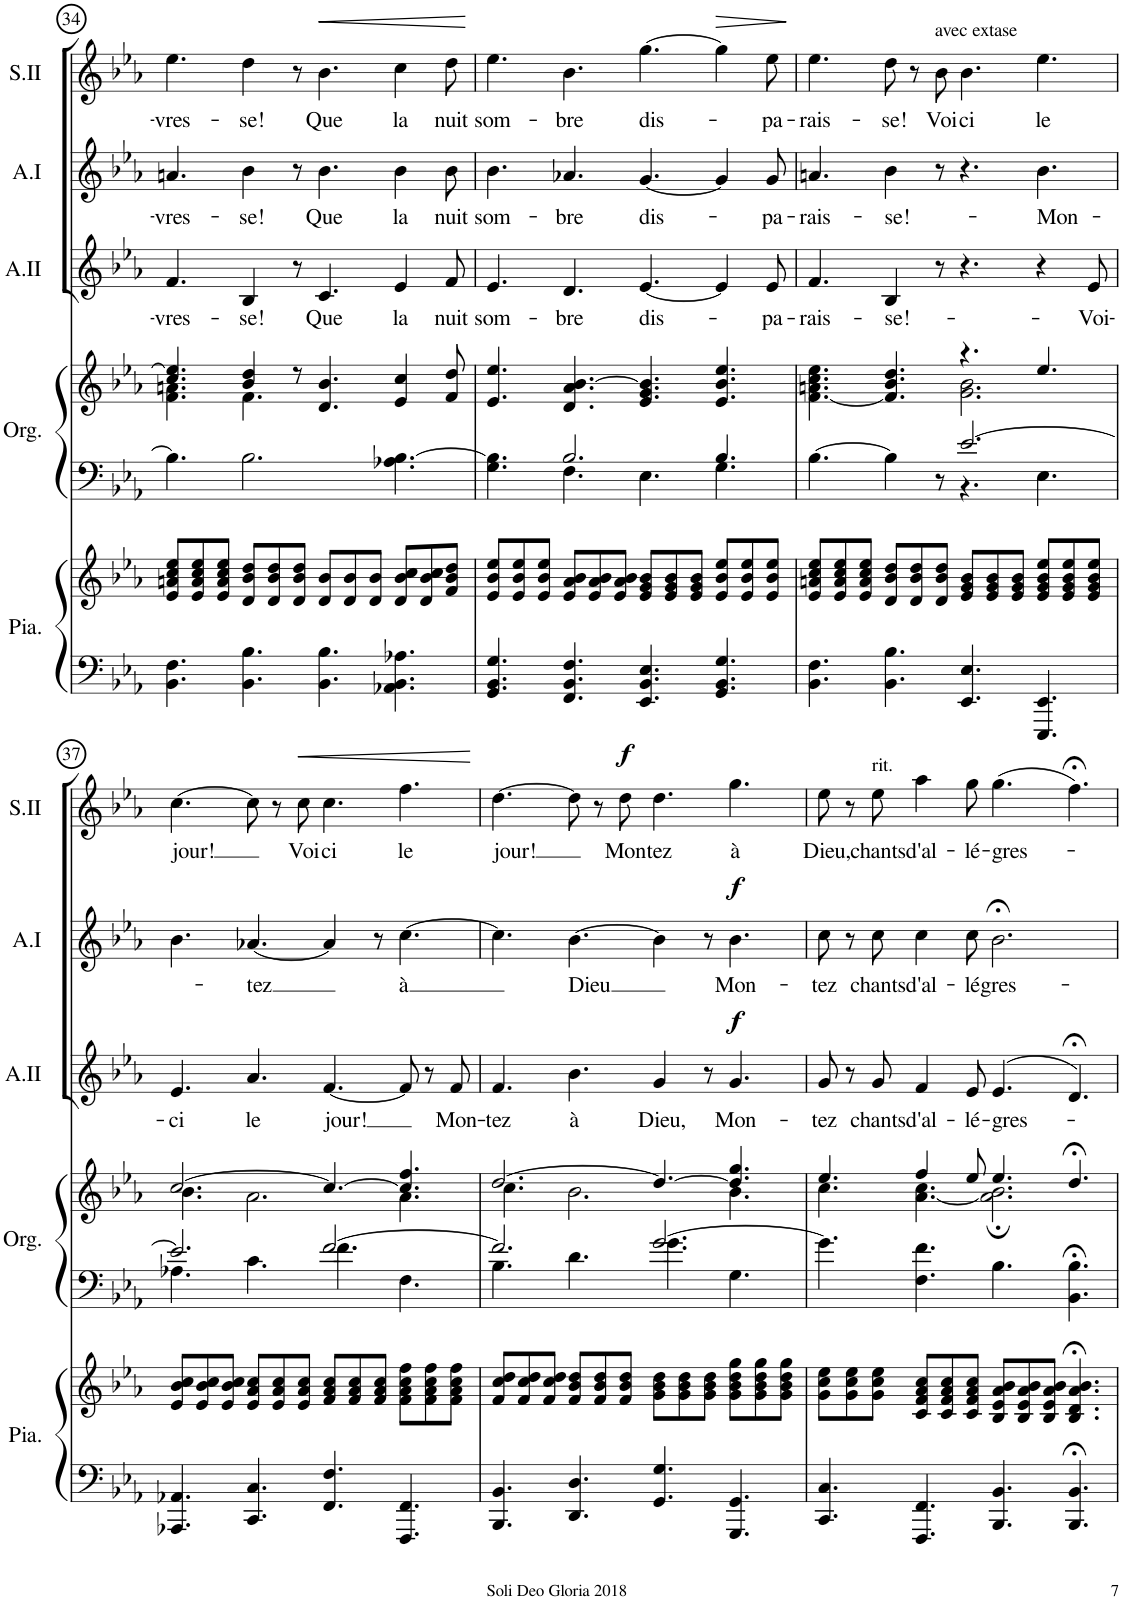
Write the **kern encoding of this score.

**kern	**kern	**kern	**kern	**kern	**text	**dynam	**kern	**text	**dynam	**kern	**text	**dynam
*part5	*part5	*part4	*part4	*part3	*part3	*part3	*part2	*part2	*part2	*part1	*part1	*part1
*staff7	*staff6	*staff5	*staff4	*staff3	*staff3	*staff3	*staff2	*staff2	*staff2	*staff1	*staff1	*staff1
*I"Piano	*	*I"Orgue	*	*I"Alto II	*	*	*I"Alto I	*	*	*I"Soprano II	*	*
*I'Pia.	*	*I'Org.	*	*I'A.II	*	*	*I'A.I	*	*	*I'S.II	*	*
!!LO:PB:g=z
*clefF4	*clefG2	*clefF4	*clefG2	*clefG2	*	*	*clefG2	*	*	*clefG2	*	*
*k[b-e-a-]	*k[b-e-a-]	*k[b-e-a-]	*k[b-e-a-]	*k[b-e-a-]	*	*	*k[b-e-a-]	*	*	*k[b-e-a-]	*	*
*M12/8	*M12/8	*M12/8	*M12/8	*M12/8	*	*	*M12/8	*	*	*M12/8	*	*
=34	=34	=34	=34	=34	=34	=34	=34	=34	=34	=34	=34	=34
*	*	*	*^	*	*	*	*	*	*	*	*	*
!	!	!	!	!	!	!LO:LY:b	!	!	!LO:LY:b	!	!	!LO:LY:b	!
4.BB-\ 4.F\	8e-/ 8an/ 8cc/ 8ee-/L	4.B-\]	4.cc/ 4.ee-/]	4.f\ 4.an\	4.f/	-vres-	.	4.an/	-vres-	.	4.ee-\	-vres-	.
.	8e-/ 8a/ 8cc/ 8ee-/	.	.	.	.	.	.	.	.	.	.	.	.
.	8e-/ 8a/ 8cc/ 8ee-/J	.	.	.	.	.	.	.	.	.	.	.	.
!	!	!	!	!	!	!LO:LY:b	!	!	!LO:LY:b	!	!	!LO:LY:b	!
4.BB-\ 4.B-\	8d/ 8b-/ 8dd/L	2.B-\	4b-/ 4dd/	4.f\	4B-/	-se!	.	4b-\	-se!	.	4dd\	-se!	.
.	8d/ 8b-/ 8dd/	.	.	.	.	.	.	.	.	.	.	.	.
.	8d/ 8b-/ 8dd/J	.	8r	.	8r	.	.	8r	.	.	8r	.	.
!	!	!	!	!	!	!LO:LY:b	!	!	!LO:LY:b	!	!	!LO:LY:b	!LO:HP:b
4.BB-\ 4.B-\	8d/ 8b-/L	.	4.d/ 4.b-/	2.ryy	4.c/	Que	.	4.b-\	Que	.	4.b-\	Que	<
.	8d/ 8b-/	.	.	.	.	.	.	.	.	.	.	.	.
.	8d/ 8b-/J	.	.	.	.	.	.	.	.	.	.	.	.
!	!	!	!	!	!	!LO:LY:b	!	!	!LO:LY:b	!	!	!LO:LY:b	!
4.AA-X\ 4.BB-\ 4.A-X\	8d/ 8b-/ 8cc/L	4.A-X\ [4.B-\	4e-/ 4cc/	.	4e-/	la	.	4b-\	la	.	4cc\	la	.
.	8d/ 8b-/ 8cc/	.	.	.	.	.	.	.	.	.	.	.	.
!	!	!	!	!	!	!LO:LY:b	!	!	!LO:LY:b	!	!	!LO:LY:b	!
.	8f/ 8b-/ 8dd/J	.	8f/ 8dd/	.	8f/	nuit	.	8b-\	nuit	.	8dd\	nuit	.
*	*	*	*v	*v	*	*	*	*	*	*	*	*	*
.	.	.	.	.	.	.	.	.	.	.	.	[
=35	=35	=35	=35	=35	=35	=35	=35	=35	=35	=35	=35	=35
*	*	*^	*	*	*	*	*	*	*	*	*	*
!	!	!	!	!	!	!LO:LY:b	!	!	!LO:LY:b	!	!	!LO:LY:b	!
4.GG/ 4.BB-/ 4.G/	8e-/ 8b-/ 8ee-/L	4.G\ 4.B-\]	4.ryy	4.e-/ 4.ee-/	4.e-/	som-	.	4.b-\	som-	.	4.ee-\	som-	.
.	8e-/ 8b-/ 8ee-/	.	.	.	.	.	.	.	.	.	.	.	.
.	8e-/ 8b-/ 8ee-/J	.	.	.	.	.	.	.	.	.	.	.	.
!	!	!	!	!	!	!LO:LY:b	!	!	!LO:LY:b	!	!	!LO:LY:b	!
4.FF/ 4.BB-/ 4.F/	8e-/ 8a-/ 8b-/L	2.B-/	4.F\	4.d/ 4.a-/ [4.b-/	4.d/	-bre	.	4.a-X/	-bre	.	4.b-\	-bre	.
.	8e-/ 8a-/ 8b-/	.	.	.	.	.	.	.	.	.	.	.	.
.	8e-/ 8a-/ 8b-/J	.	.	.	.	.	.	.	.	.	.	.	.
!	!	!	!	!	!	!LO:LY:b	!	!	!LO:LY:b	!	!	!LO:LY:b	!
4.EE-/ 4.BB-/ 4.E-/	8e-/ 8g/ 8b-/L	.	4.E-\	4.e-/ 4.g/ 4.b-/]	[4.e-/	dis-	.	[4.g/	dis-	.	[4.gg\	dis-	.
.	8e-/ 8g/ 8b-/	.	.	.	.	.	.	.	.	.	.	.	.
.	8e-/ 8g/ 8b-/J	.	.	.	.	.	.	.	.	.	.	.	.
!	!	!	!	!	!	!	!	!	!	!	!	!	!LO:HP:b
4.GG/ 4.BB-/ 4.G/	8e-/ 8b-/ 8ee-/L	4.B-/	4.G\	4.e-/ 4.b-/ 4.ee-/	4e-/]	.	.	4g/]	.	.	4gg\]	.	>
.	8e-/ 8b-/ 8ee-/	.	.	.	.	.	.	.	.	.	.	.	.
!	!	!	!	!	!	!LO:LY:b	!	!	!LO:LY:b	!	!	!LO:LY:b	!
.	8e-/ 8b-/ 8ee-/J	.	.	.	8e-/	-pa-	.	8g/	-pa-	.	8ee-\	-pa-	.
*	*	*v	*v	*	*	*	*	*	*	*	*	*	*
.	.	.	.	.	.	.	.	.	.	.	.	]
=36	=36	=36	=36	=36	=36	=36	=36	=36	=36	=36	=36	=36
*	*	*^	*^	*	*	*	*	*	*	*	*	*
!	!	!	!	!	!	!	!LO:LY:b	!	!	!LO:LY:b	!	!	!LO:LY:b	!
4.BB-\ 4.F\	8e-/ 8an/ 8cc/ 8ee-/L	[4.B-\	2.ryy	[4.f\ 4.an\ 4.cc\ 4.ee-\	2.ryy	4.f/	-rais-	.	4.an/	-rais-	.	4.ee-\	-rais-	.
.	8e-/ 8a/ 8cc/ 8ee-/	.	.	.	.	.	.	.	.	.	.	.	.	.
.	8e-/ 8a/ 8cc/ 8ee-/J	.	.	.	.	.	.	.	.	.	.	.	.	.
!	!	!	!	!	!	!	!LO:LY:b	!	!	!LO:LY:b	!	!	!LO:LY:b	!
4.BB-\ 4.B-\	8d/ 8b-/ 8dd/L	4B-\]	.	4.f/] 4.b-/ 4.dd/	.	4B-/	-se!-	.	4b-\	-se!-	.	8dd\	-se!	.
.	8d/ 8b-/ 8dd/	.	.	.	.	.	.	.	.	.	.	8r	.	.
!	!	!	!	!	!	!	!	!	!	!	!	!	!LO:LY:b	!
.	8d/ 8b-/ 8dd/J	8r	.	.	.	8r	.	.	8r	.	.	8b-\	Voi-	.
!	!	!	!	!	!	!	!	!	!	!	!	!	!LO:LY:b	!
4.EE-/ 4.E-/	8e-/ 8g/ 8b-/L	[2.e-/	4.r	4.r	2.g\ 2.b-\	4.r	.	.	4.r	.	.	4.b-\	-ci	.
.	8e-/ 8g/ 8b-/	.	.	.	.	.	.	.	.	.	.	.	.	.
.	8e-/ 8g/ 8b-/J	.	.	.	.	.	.	.	.	.	.	.	.	.
!	!	!	!	!	!	!	!	!	!	!LO:LY:b	!	!	!LO:LY:b	!
4.EEE-/ 4.EE-/	8e-/ 8g/ 8b-/ 8ee-/L	.	4.E-\	4.ee-/	.	4r	.	.	4.b-\	Mon-	.	4.ee-\	le	.
.	8e-/ 8g/ 8b-/ 8ee-/	.	.	.	.	.	.	.	.	.	.	.	.	.
!	!	!	!	!	!	!	!LO:LY:b	!	!	!	!	!	!	!
.	8e-/ 8g/ 8b-/ 8ee-/J	.	.	.	.	8e-/	Voi-	.	.	.	.	.	.	.
!!LO:LB:g=z
=37	=37	=37	=37	=37	=37	=37	=37	=37	=37	=37	=37	=37	=37	=37
!	!	!	!	!	!	!	!LO:LY:b	!	!	!	!	!	!LO:LY:b	!
4.AAA-X/ 4.AA-X/	8e-/ 8b-/ 8cc/L	2.e-/]	4.A-X\	[2.cc/	4.b-\	4.e-/	-ci	.	4.b-\	.	.	[4.cc\	jour!	.
.	8e-/ 8b-/ 8cc/	.	.	.	.	.	.	.	.	.	.	.	.	.
.	8e-/ 8b-/ 8cc/J	.	.	.	.	.	.	.	.	.	.	.	.	.
!	!	!	!	!	!	!	!LO:LY:b	!	!	!LO:LY:b	!	!	!	!
4.CC/ 4.C/	8e-/ 8a-/ 8cc/L	.	4.c\	.	2.a-\	4.a-/	le	.	[4.a-X/	-tez	.	8cc\]	.	.
.	8e-/ 8a-/ 8cc/	.	.	.	.	.	.	.	.	.	.	8r	.	.
!	!	!	!	!	!	!	!	!	!	!	!	!	!LO:LY:b	!LO:HP:b
.	8e-/ 8a-/ 8cc/J	.	.	.	.	.	.	.	.	.	.	8cc\	Voi-	<
!	!	!	!	!	!	!	!LO:LY:b	!	!	!	!	!	!LO:LY:b	!
4.FF/ 4.F/	8f/ 8a-/ 8cc/L	[2.f/	4.f\	4.cc/_	.	[4.f/	jour!	.	4a-/]	.	.	4.cc\	-ci	.
.	8f/ 8a-/ 8cc/	.	.	.	.	.	.	.	.	.	.	.	.	.
.	8f/ 8a-/ 8cc/J	.	.	.	.	.	.	.	8r	.	.	.	.	.
!	!	!	!	!	!	!	!	!	!	!LO:LY:b	!	!	!LO:LY:b	!
4.FFF/ 4.FF/	8f\ 8a-\ 8cc\ 8ff\L	.	4.F\	4.cc/] 4.ff/	4.a-\	8f/]	.	.	[4.cc\	à	.	4.ff\	le	.
.	8f\ 8a-\ 8cc\ 8ff\	.	.	.	.	8r	.	.	.	.	.	.	.	.
!	!	!	!	!	!	!	!LO:LY:b	!	!	!	!	!	!	!
.	8f\ 8a-\ 8cc\ 8ff\J	.	.	.	.	8f/	Mon-	.	.	.	.	.	.	.
*	*	*v	*v	*	*	*	*	*	*	*	*	*	*	*
*	*	*	*v	*v	*	*	*	*	*	*	*	*	*
.	.	.	.	.	.	.	.	.	.	.	.	[
=38	=38	=38	=38	=38	=38	=38	=38	=38	=38	=38	=38	=38
*	*	*^	*^	*	*	*	*	*	*	*	*	*
!	!	!	!	!	!	!	!LO:LY:b	!	!	!	!	!	!LO:LY:b	!
4.BBB-/ 4.BB-/	8f/ 8cc/ 8dd/L	2.f/]	4.B-\	[2.dd/	4.cc\	4.f/	-tez	.	4.cc\]	.	.	[4.dd\	jour!	.
.	8f/ 8cc/ 8dd/	.	.	.	.	.	.	.	.	.	.	.	.	.
.	8f/ 8cc/ 8dd/J	.	.	.	.	.	.	.	.	.	.	.	.	.
!	!	!	!	!	!	!	!LO:LY:b	!	!	!LO:LY:b	!	!	!	!
4.DD/ 4.D/	8f/ 8b-/ 8dd/L	.	4.d\	.	2.b-\	4.b-\	à	.	[4.b-\	Dieu	.	8dd\]	.	.
.	8f/ 8b-/ 8dd/	.	.	.	.	.	.	.	.	.	.	8r	.	.
!	!	!	!	!	!	!	!	!	!	!	!	!	!LO:LY:b	!LO:DY:a
.	8f/ 8b-/ 8dd/J	.	.	.	.	.	.	.	.	.	.	8dd\	Mon-	f
!	!	!	!	!	!	!	!LO:LY:b	!	!	!	!	!	!LO:LY:b	!
4.GG/ 4.G/	8g\ 8b-\ 8dd\L	[2.g/	4.g\	4.dd/_	.	4g/	Dieu,	.	4b-\]	.	.	4.dd\	-tez	.
.	8g\ 8b-\ 8dd\	.	.	.	.	.	.	.	.	.	.	.	.	.
.	8g\ 8b-\ 8dd\J	.	.	.	.	8r	.	.	8r	.	.	.	.	.
!	!	!	!	!	!	!	!LO:LY:b	!LO:DY:a	!	!LO:LY:b	!LO:DY:a	!	!LO:LY:b	!
4.GGG/ 4.GG/	8g\ 8b-\ 8dd\ 8gg\L	.	4.G\	4.dd/] 4.gg/	4.b-\	4.g/	Mon-	f	4.b-\	Mon-	f	4.gg\	à	.
.	8g\ 8b-\ 8dd\ 8gg\	.	.	.	.	.	.	.	.	.	.	.	.	.
.	8g\ 8b-\ 8dd\ 8gg\J	.	.	.	.	.	.	.	.	.	.	.	.	.
*	*	*v	*v	*	*	*	*	*	*	*	*	*	*	*
=39	=39	=39	=39	=39	=39	=39	=39	=39	=39	=39	=39	=39	=39
!	!	!	!	!	!	!LO:LY:b	!	!	!LO:LY:b	!	!	!LO:LY:b	!
4.CC/ 4.C/	8g\ 8cc\ 8ee-\L	4.g\]	4.ee-/	4.cc\	8g/	-tez	.	8cc\	-tez	.	8ee-\	Dieu,	.
.	8g\ 8cc\ 8ee-\	.	.	.	8r	.	.	8r	.	.	8r	.	.
!	!	!	!	!	!	!LO:LY:b	!	!	!LO:LY:b	!	!	!LO:LY:b	!
.	8g\ 8cc\ 8ee-\J	.	.	.	8g/	chants	.	8cc\	chants	.	8ee-\	chants	.
!	!	!	!	!	!	!LO:LY:b	!	!	!LO:LY:b	!	!	!LO:LY:b	!
4.FFF/ 4.FF/	8c/ 8f/ 8a-/ 8cc/L	4.F\ 4.f\	4ff/	[4.a-\ 4.cc\	4f/	d'al-	.	4cc\	d'al-	.	4aa-\	d'al-	.
.	8c/ 8f/ 8a-/ 8cc/	.	.	.	.	.	.	.	.	.	.	.	.
!	!	!	!	!	!	!LO:LY:b	!	!	!LO:LY:b	!	!	!LO:LY:b	!
.	8c/ 8f/ 8a-/ 8cc/J	.	8ee-/	.	8e-/	-lé-	.	8cc\	-lé-	.	8gg\	-lé-	.
!	!	!	!	!	!	!LO:LY:b	!	!	!LO:LY:b	!	!	!LO:LY:b	!
4.BBB-/ 4.BB-/	8B-/ 8e-/ 8a-/ 8b-/L	4.B-\	4.ee-/	2.a-\]; 2.b-\;	(>4.e-/	-gres-	.	2.b-;<\	-gres-	.	(4.gg\	-gres-	.
.	8B-/ 8e-/ 8a-/ 8b-/	.	.	.	.	.	.	.	.	.	.	.	.
.	8B-/ 8e-/ 8a-/ 8b-/J	.	.	.	.	.	.	.	.	.	.	.	.
4.BBB-/;< 4.BB-/;<	4.B-/;< 4.d/;< 4.a-/;< 4.b-/;<	4.BB-\;< 4.B-\;<	4.dd;</	.	4.d;</)	.	.	.	.	.	4.ff;<\)	.	.
*	*	*	*v	*v	*	*	*	*	*	*	*	*	*
=	=	=	=	=	=	=	=	=	=	=	=	=
*-	*-	*-	*-	*-	*-	*-	*-	*-	*-	*-	*-	*-
